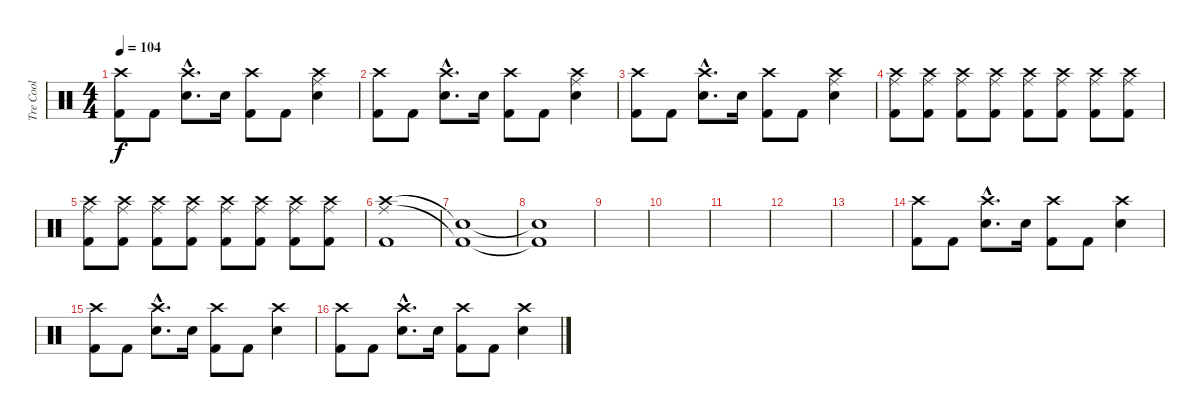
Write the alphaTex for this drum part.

\track ("Tre Cool" "Tre Cool") {instrument percussion}
\staff {score}
\articulation defaults
\ts (4 4)
\tempo 104
\clef neutral
\ks c
("Crash high (hit)" "Kick (hit) 2").8{dy f} "Kick (hit) 2".8 ("Crash high (hit)"{hac} "Electric Snare (hit)"{hac}).8{d} "Electric Snare (hit)".16 ("Crash high (hit)" "Kick (hit) 2").8 "Kick (hit) 2".8 ("Crash high (hit)" "Ride (middle)" "Electric Snare (hit)").4 |
("Crash high (hit)" "Kick (hit) 2").8 "Kick (hit) 2".8 ("Crash high (hit)"{hac} "Electric Snare (hit)"{hac}).8{d} "Electric Snare (hit)".16 ("Crash high (hit)" "Kick (hit) 2").8 "Kick (hit) 2".8 ("Crash high (hit)" "Ride (middle)" "Electric Snare (hit)").4 |
("Crash high (hit)" "Kick (hit) 2").8 "Kick (hit) 2".8 ("Crash high (hit)"{hac} "Electric Snare (hit)"{hac}).8{d} "Electric Snare (hit)".16 ("Crash high (hit)" "Kick (hit) 2").8 "Kick (hit) 2".8 ("Crash high (hit)" "Ride (middle)" "Electric Snare (hit)").4 |
("Crash high (hit)" "Ride (middle)" "Kick (hit) 2").8 ("Crash high (hit)" "Ride (middle)" "Kick (hit) 2").8 ("Crash high (hit)" "Ride (middle)" "Kick (hit) 2").8 ("Crash high (hit)" "Ride (middle)" "Kick (hit) 2").8 ("Crash high (hit)" "Ride (middle)" "Kick (hit) 2").8 ("Crash high (hit)" "Ride (middle)" "Kick (hit) 2").8 ("Crash high (hit)" "Ride (middle)" "Kick (hit) 2").8 ("Crash high (hit)" "Ride (middle)" "Kick (hit) 2").8 |
("Crash high (hit)" "Ride (middle)" "Kick (hit) 2").8 ("Crash high (hit)" "Ride (middle)" "Kick (hit) 2").8 ("Crash high (hit)" "Ride (middle)" "Kick (hit) 2").8 ("Crash high (hit)" "Ride (middle)" "Kick (hit) 2").8 ("Crash high (hit)" "Ride (middle)" "Kick (hit) 2").8 ("Crash high (hit)" "Ride (middle)" "Kick (hit) 2").8 ("Crash high (hit)" "Ride (middle)" "Kick (hit) 2").8 ("Crash high (hit)" "Ride (middle)" "Kick (hit) 2").8 |
("Crash high (hit)" "Ride (middle)" "Kick (hit) 2").1 |
("Snare (hit)"{t} "Kick (hit) 2"{t}).1 |
("Snare (hit)"{t} "Kick (hit) 2"{t}).1 |
|
|
|
|
|
("Crash high (hit)" "Kick (hit) 2").8 "Kick (hit) 2".8 ("Crash high (hit)"{hac} "Electric Snare (hit)"{hac}).8{d} "Electric Snare (hit)".16 ("Crash high (hit)" "Kick (hit) 2").8 "Kick (hit) 2".8 ("Crash high (hit)" "Electric Snare (hit)").4 |
("Crash high (hit)" "Kick (hit) 2").8 "Kick (hit) 2".8 ("Crash high (hit)"{hac} "Electric Snare (hit)"{hac}).8{d} "Electric Snare (hit)".16 ("Crash high (hit)" "Kick (hit) 2").8 "Kick (hit) 2".8 ("Crash high (hit)" "Electric Snare (hit)").4 |
("Crash high (hit)" "Kick (hit) 2").8 "Kick (hit) 2".8 ("Crash high (hit)"{hac} "Electric Snare (hit)"{hac}).8{d} "Electric Snare (hit)".16 ("Crash high (hit)" "Kick (hit) 2").8 "Kick (hit) 2".8 ("Crash high (hit)" "Electric Snare (hit)").4
